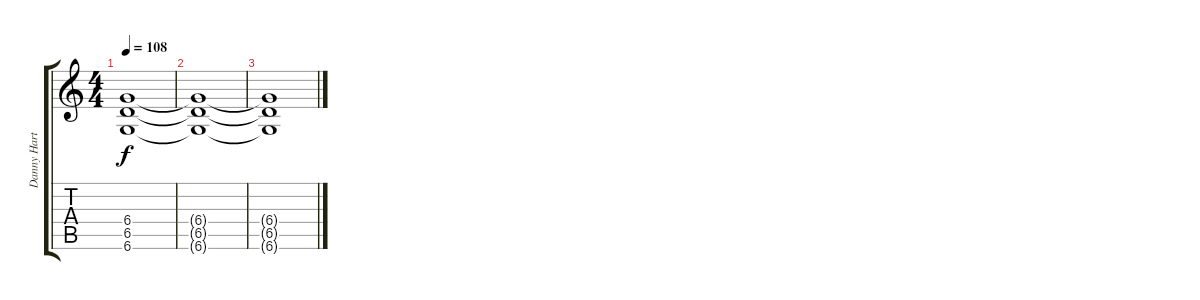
\track ("Danny Hartwell (Guitar Volume)" "Danny Hart") {instrument distortionguitar}
\staff {score tabs}
\tuning (Eb4 Bb3 Gb3 Db3 Ab2 Db2) {hide}
\ts (4 4)
\tempo 108
\clef g2
\ks c
(6.4{t} 6.5{t} 6.6{t}).1{dy f} |
(6.4{t} 6.5{t} 6.6{t}).1 |
(6.4{t} 6.5{t} 6.6{t}).1
